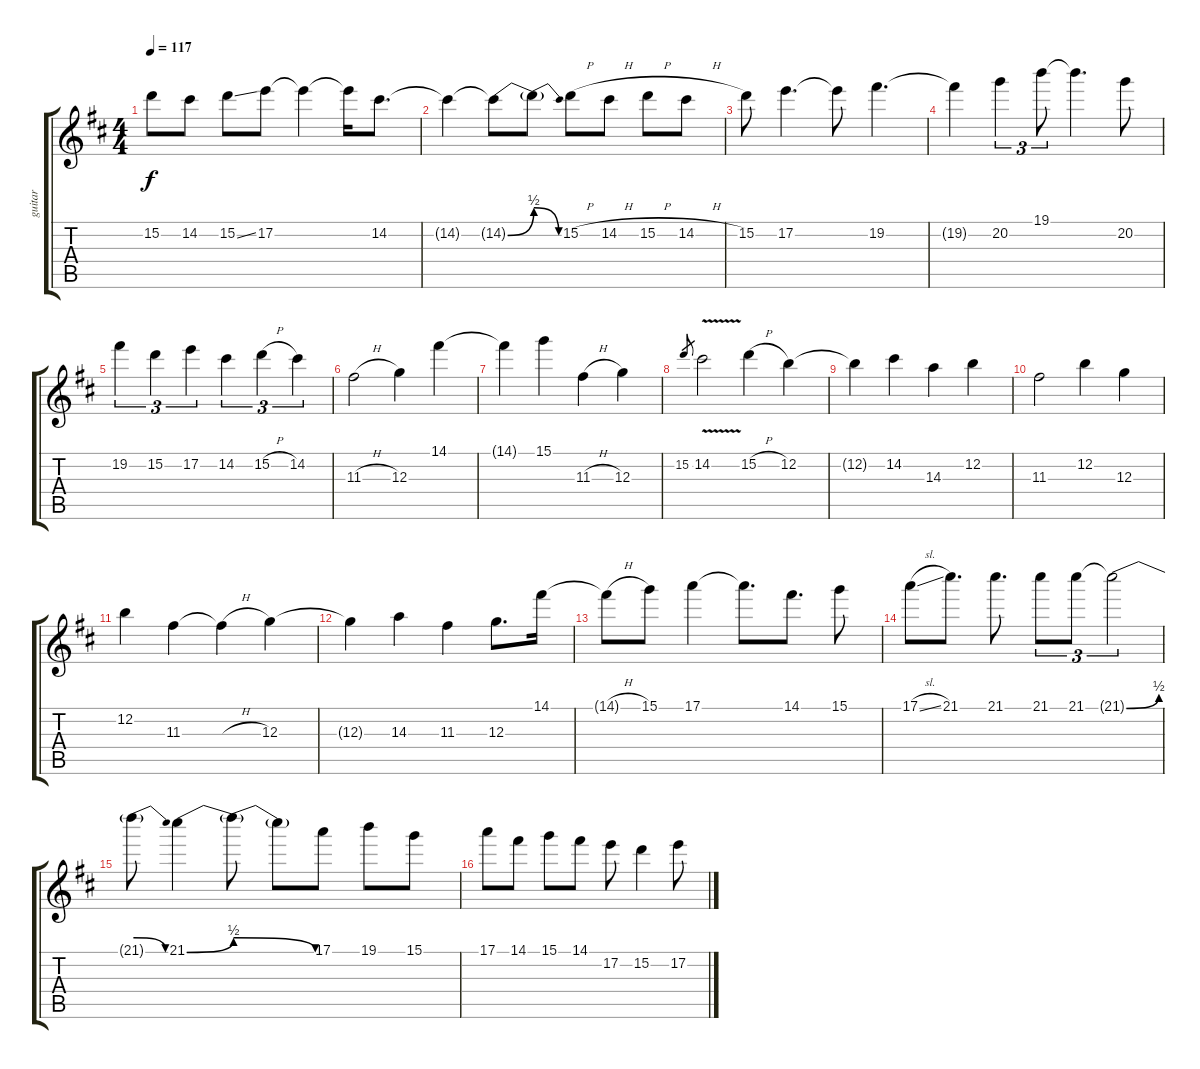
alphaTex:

\track ("guitar" "guitar") {instrument electricguitarjazz}
\staff {score tabs}
\tuning (E4 B3 G3 D3 A2 E2) {hide}
\ts (4 4)
\tempo 117
\clef g2
\ks d
15.2.8{dy f} 14.2.8 15.2{ss}.8 17.2.8 17.2{t}.4 17.2{t}.16 14.2.8{d} |
14.2{t}.4 14.2{be (bend 0 0 60 2) t}.8 14.2{be (release 0 2 60 0) t}.8 15.2{h}.8 14.2{h}.8 15.2{h}.8 14.2{h}.8 |
15.2.8 17.2.4{d} 17.2{t}.8 19.2.4{d} |
19.2{t}.4 20.2.4{tu (3 2)} 19.1.8{tu (3 2)} 19.1{t}.4{d} 20.2.8 |
19.2.4{tu (3 2)} 15.2.4{tu (3 2)} 17.2.4{tu (3 2)} 14.2.4{tu (3 2)} 15.2{h}.4{tu (3 2)} 14.2.4{tu (3 2)} |
11.3{h}.2 12.3.4 14.1.4 |
14.1{t}.4 15.1.4 11.3{h}.4 12.3.4 |
15.2.8{gr} 14.2{v}.2 15.2{h}.4 12.2.4 |
12.2{t}.4 14.2.4 14.3.4 12.2.4 |
11.3.2 12.2.4 12.3.4 |
12.2.4 11.3.4 11.3{h t}.4 12.3.4 |
12.3{t}.4 14.3.4 11.3.4 12.3.8{d} 14.1.16 |
14.1{h t}.8 15.1.8 17.1.4 17.1{t}.8{d} 14.1.8{d} 15.1.8 |
17.1{sl}.8 21.1.8{d} 21.1.8{d} 21.1.8{tu (3 2)} 21.1.8{tu (3 2)} 21.1{be (bend 0 0 60 2) t}.2{tu (3 2)} |
21.1{be (release 0 2 60 0) t}.8 21.1{be (bend 0 0 60 2)}.4 21.1{be (release 0 2 60 0) t}.8 21.1{t}.8 17.1.8 19.1.8 15.1.8 |
17.1.8 14.1.8 15.1.8 14.1.8 17.2.8 15.2.4 17.2.8
